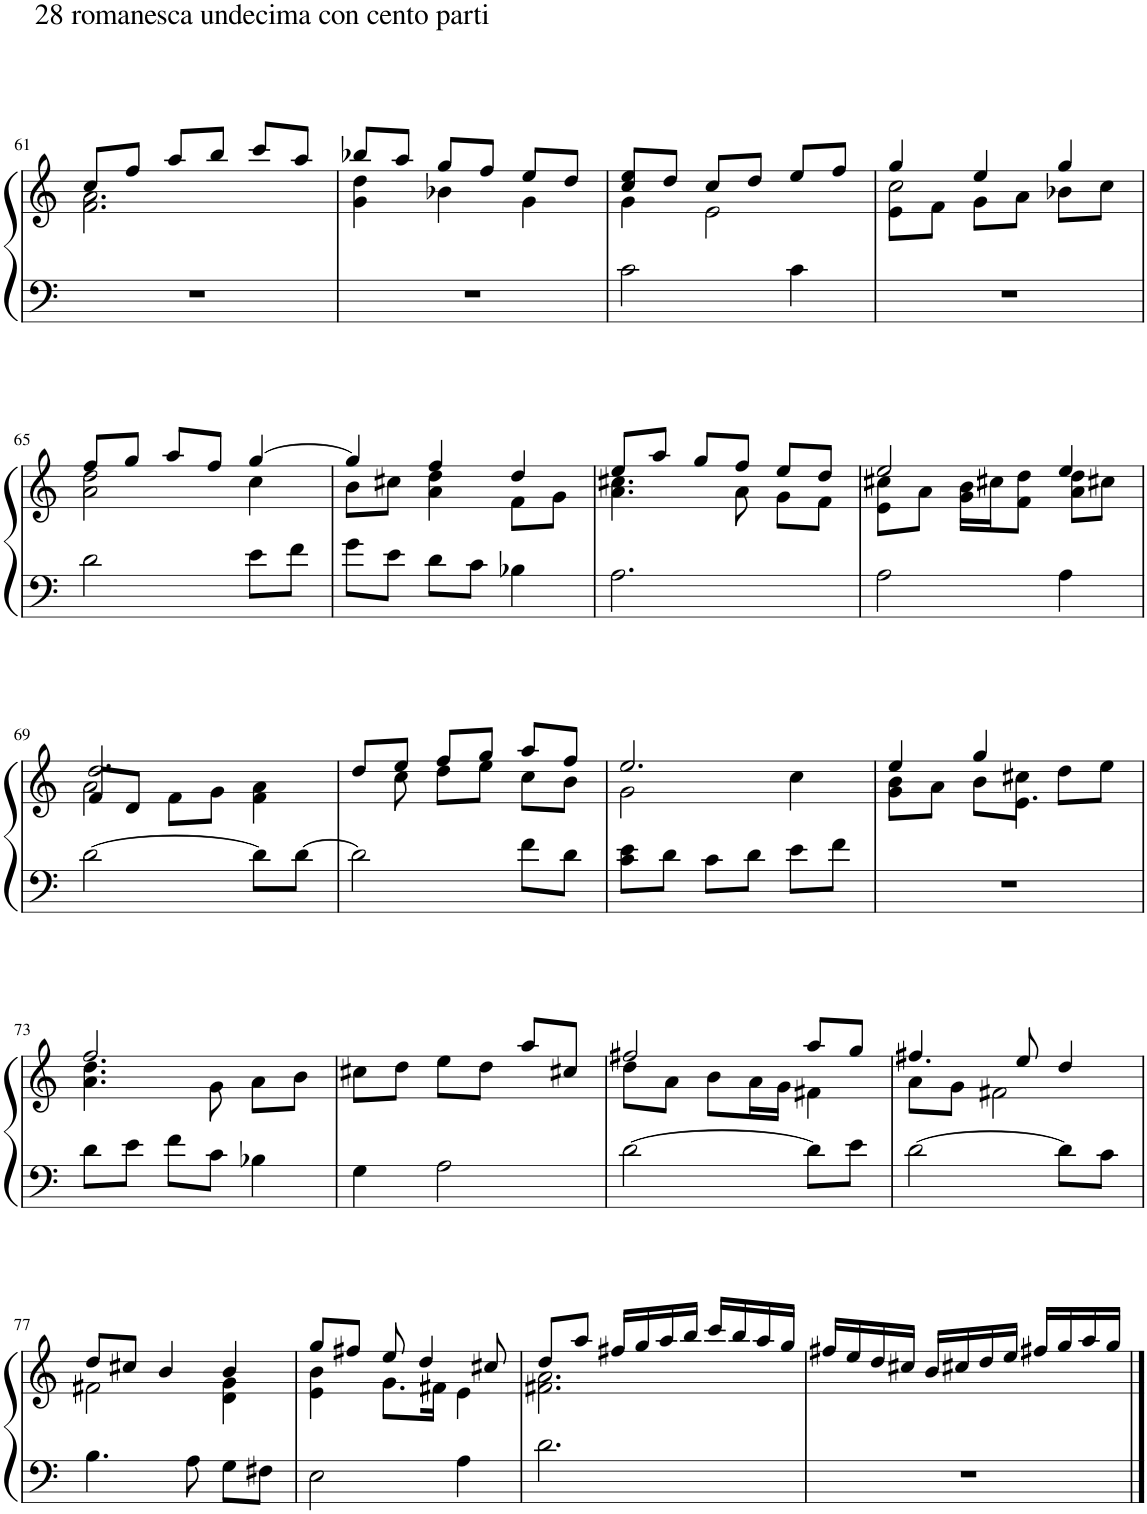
**kern	**kern
*part1	*part1
*staff2	*staff1
*I"Piano	*
*I'Pno.	*
!!LO:PB:g=z
*clefF4	*clefG2
*k[]	*k[]
*M3/4	*M3/4
=61	=61
*	*^
!	!LO:TX:a:t=28 romanesca undecima con cento parti	!
!LO:TX:a:t=28 romanesca undecima con cento parti	!	!
2.r	8cc/L	2.f\ 2.a\
.	8ff/J	.
.	8aa/L	.
.	8bb/J	.
.	8ccc/L	.
.	8aa/J	.
=62	=62	=62
2.r	8bb-X/L	4g\ 4dd\
.	8aa/J	.
.	8gg/L	4b-X\
.	8ff/J	.
.	8ee/L	4g\
.	8dd/J	.
=63	=63	=63
2c\	8cc/ 8ee/L	4g\
.	8dd/J	.
.	8cc/L	2e\
.	8dd/J	.
4c\	8ee/L	.
.	8ff/J	.
=64	=64	=64
*	*	*^
2.r	4gg/	8e\L	2cc\
.	.	8f\J	.
.	4ee/	8g\L	.
.	.	8a\J	.
.	4gg/	8b-X\L	4ryy
.	.	8cc\J	.
*	*	*v	*v
!!LO:LB:g=z
=65	=65	=65
2d\	8ff/L	2a\ 2dd\
.	8gg/J	.
.	8aa/L	.
.	8ff/J	.
8e\L	[4gg/	4cc\
8f\J	.	.
=66	=66	=66
8g\L	4gg/]	8b\L
8e\J	.	8cc#X\J
8d\L	4ff/	4a\ 4dd\
8c\J	.	.
4B-X\	4dd/	8f\L
.	.	8g\J
=67	=67	=67
2.A\	8ee/L	4.a\ 4.cc#X\
.	8aa/J	.
.	8gg/L	.
.	8ff/J	8a\
.	8ee/L	8g\L
.	8dd/J	8f\J
=68	=68	=68
2A\	2ee/	8e\ 8cc#X\L
.	.	8a\J
.	.	16g\ 16b\LL
.	.	16cc#X\J
.	.	8f\ 8dd\J
4A\	4ee/	8a\ 8dd\L
.	.	8cc#X\J
!!LO:LB:g=z
=69	=69	=69
*	*	*^
[2d\	2.dd/	2a\	8f/L
.	.	.	8d/J
.	.	.	8f\L
.	.	.	8g\J
8d\L]	.	4f\ 4a\	4ryy
[8d\J	.	.	.
*	*	*v	*v
=70	=70	=70
2d\]	8dd/L	8ryy
.	8ee/J	8cc\
.	8ff/L	8dd\L
.	8gg/J	8ee\J
8f\L	8aa/L	8cc\L
8d\J	8ff/J	8b\J
=71	=71	=71
8c\ 8e\L	2.ee/	2g\
8d\J	.	.
8c\L	.	.
8d\J	.	.
8e\L	.	4cc\
8f\J	.	.
=72	=72	=72
*	*	*^
2.r	4ee/	8g\ 8b\L	4.ryy
.	.	8a\J	.
.	4gg/	8b\L	.
.	.	8cc#X\J	4.e\
.	8dd\L	4ryy	.
.	8ee\J	.	.
*	*	*v	*v
!!LO:LB:g=z
=73	=73	=73
8d\L	2.ff/	4.a\ 4.dd\
8e\J	.	.
8f\L	.	.
8c\J	.	8g\
4B-X\	.	8a\L
.	.	8b\J
*	*v	*v
=74	=74
4G\	8cc#X\L
.	8dd\J
2A\	8ee\L
.	8dd\J
.	8aa/L
.	8cc#X/J
=75	=75
*	*^
[2d\	2ff#X/	8dd\L
.	.	8a\J
.	.	8b\L
.	.	16a\L
.	.	16g\JJ
8d\L]	8aa/L	4f#X\
8e\J	8gg/J	.
=76	=76	=76
[2d\	4.ff#X/	8a\L
.	.	8g\J
.	.	2f#X\
.	8ee/	.
8d\L]	4dd/	.
8c\J	.	.
!!LO:LB:g=z	!!
=77	=77	=77
4.B\	8dd/L	2f#X\
.	8cc#X/J	.
.	4b/	.
8A\	.	.
8G\L	4b/	4d\ 4g\
8F#X\J	.	.
=78	=78	=78
2E\	8gg/L	4e\ 4b\
.	8ff#X/J	.
.	8ee/	8.g\L
.	4dd/	.
.	.	16f#X\Jk
4A\	.	4e\
.	8cc#X/	.
=79	=79	=79
2.d\	8dd/L	2.f#X\ 2.a\
.	8aa/J	.
.	16ff#X/LL	.
.	16gg/	.
.	16aa/	.
.	16bb/JJ	.
.	16ccc/LL	.
.	16bb/	.
.	16aa/	.
.	16gg/JJ	.
*	*v	*v
=80	=80
2.r	16ff#X/LL
.	16ee/
.	16dd/
.	16cc#X/JJ
.	16b/LL
.	16cc#X/
.	16dd/
.	16ee/JJ
.	16ff#X/LL
.	16gg/
.	16aa/
.	16gg/JJ
==	==
*-	*-
